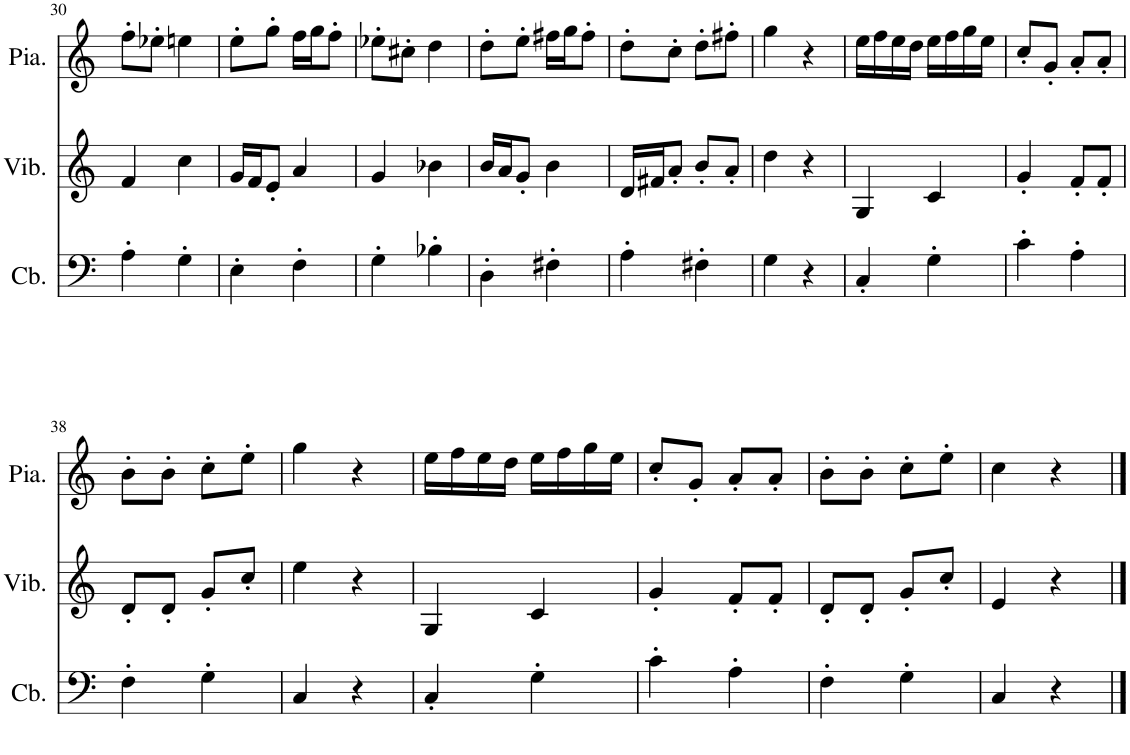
**kern	**kern	**kern
*part3	*part2	*part1
*staff3	*staff2	*staff1
*I"Contrebasse	*I"Vibraphone	*I"Piano
*I'Cb.	*I'Vib.	*I'Pia.
!!LO:PB:g=z
*clefF4	*clefG2	*clefG2
*Trd7c12	*	*
*k[]	*k[]	*k[]
*M2/4	*M2/4	*M2/4
=30	=30	=30
4A'\	4f/	8ff'\L
.	.	8ee-X'\J
4G'\	4cc\	4een\
=31	=31	=31
4E'\	16g/LL	8ee'\L
.	16f/J	.
.	8e'/J	8gg'\J
4F'\	4a/	16ff\LL
.	.	16gg\J
.	.	8ff'\J
=32	=32	=32
4G'\	4g/	8ee-X'\L
.	.	8cc#X'\J
4B-X'\	4b-X\	4dd\
=33	=33	=33
4D'\	16b/LL	8dd'\L
.	16a/J	.
.	8g'/J	8ee'\J
4F#X'\	4b\	16ff#X\LL
.	.	16gg\J
.	.	8ff#'\J
=34	=34	=34
4A'\	16d/LL	8dd'\L
.	16f#X/J	.
.	8a'/J	8cc'\J
4F#X'\	8b'/L	8dd'\L
.	8a'/J	8ff#X'\J
=35	=35	=35
4G\	4dd\	4gg\
4r	4r	4r
=36	=36	=36
4C'/	4G/	16ee\LL
.	.	16ff\
.	.	16ee\
.	.	16dd\JJ
4G'\	4c/	16ee\LL
.	.	16ff\
.	.	16gg\
.	.	16ee\JJ
=37	=37	=37
4c'\	4g'/	8cc'/L
.	.	8g'/J
4A'\	8f'/L	8a'/L
.	8f'/J	8a'/J
!!LO:LB:g=z
=38	=38	=38
4F'\	8d'/L	8b'\L
.	8d'/J	8b'\J
4G'\	8g'/L	8cc'\L
.	8cc'/J	8ee'\J
=39	=39	=39
4C/	4ee\	4gg\
4r	4r	4r
=40	=40	=40
4C'/	4G/	16ee\LL
.	.	16ff\
.	.	16ee\
.	.	16dd\JJ
4G'\	4c/	16ee\LL
.	.	16ff\
.	.	16gg\
.	.	16ee\JJ
=41	=41	=41
4c'\	4g'/	8cc'/L
.	.	8g'/J
4A'\	8f'/L	8a'/L
.	8f'/J	8a'/J
=42	=42	=42
4F'\	8d'/L	8b'\L
.	8d'/J	8b'\J
4G'\	8g'/L	8cc'\L
.	8cc'/J	8ee'\J
=43	=43	=43
4C/	4e/	4cc\
4r	4r	4r
==	==	==
*-	*-	*-
